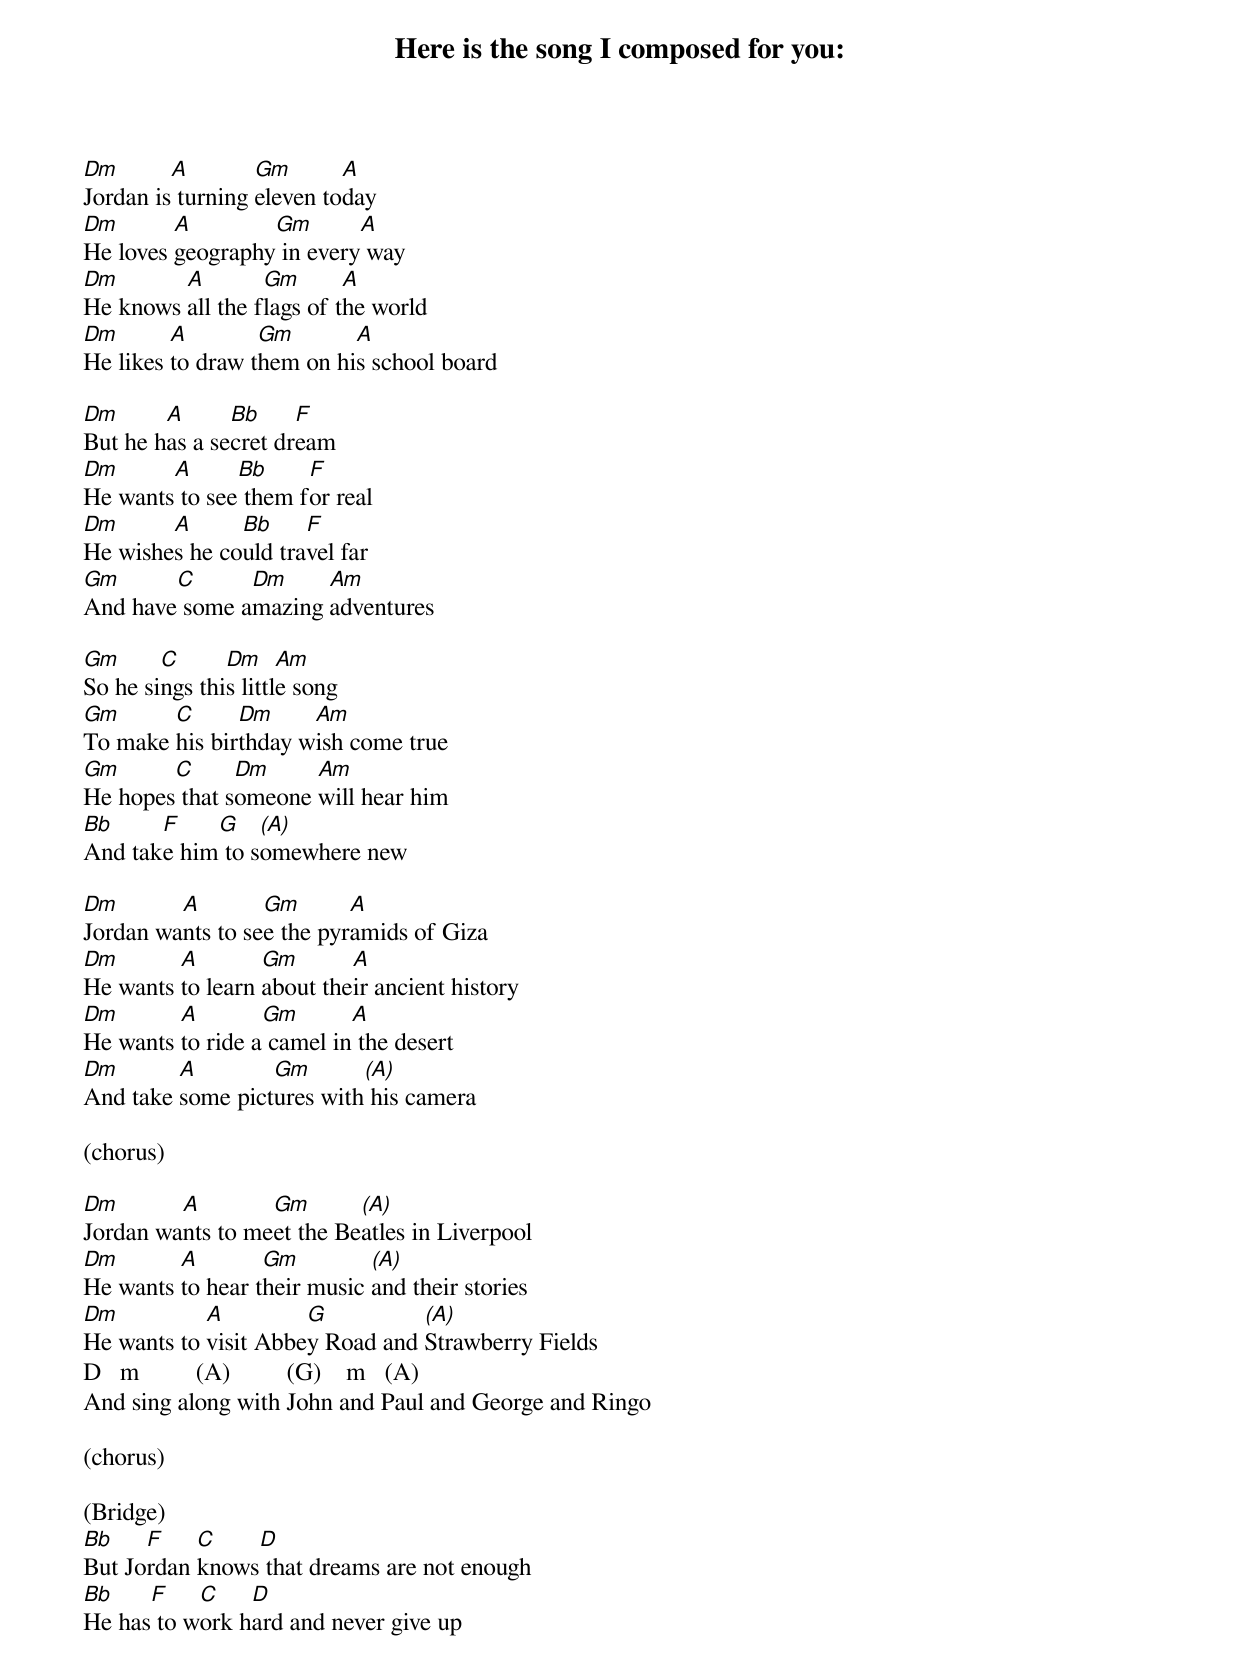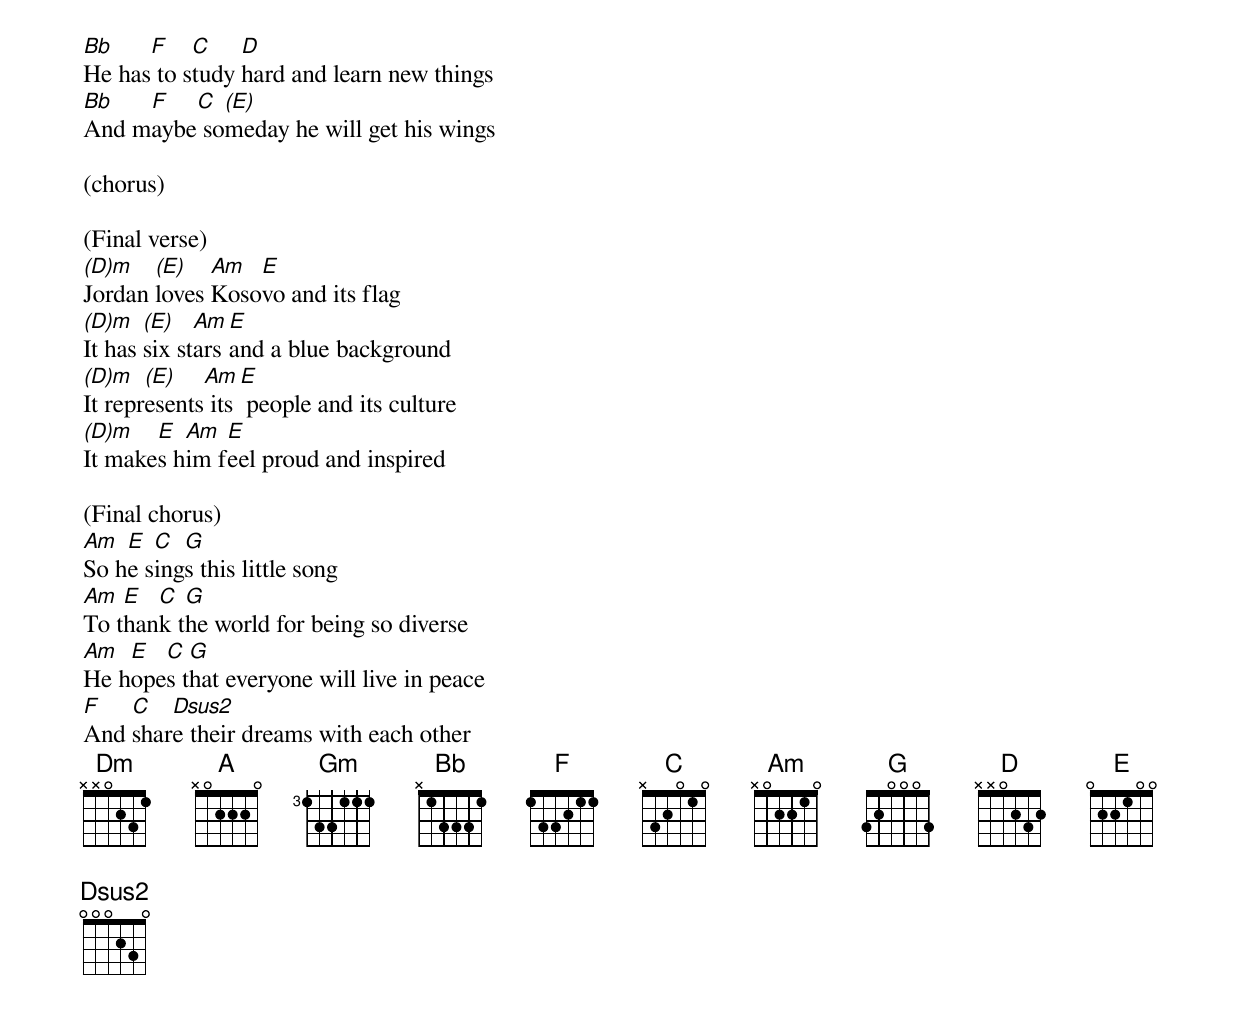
Here is the song I composed for you:

Dm       A        Gm       A
Jordan is turning eleven today
Dm       A        Gm       A
He loves geography in every way
Dm       A        Gm       A
He knows all the flags of the world
Dm       A        Gm       A
He likes to draw them on his school board

Dm      A      Bb     F
But he has a secret dream
Dm      A      Bb     F
He wants to see them for real
Dm      A      Bb     F
He wishes he could travel far
Gm      C      Dm     Am
And have some amazing adventures

Gm      C      Dm     Am
So he sings this little song
Gm      C      Dm     Am
To make his birthday wish come true
Gm      C      Dm     Am
He hopes that someone will hear him
Bb     F    G    (A)
And take him to somewhere new

Dm       A        Gm       A
Jordan wants to see the pyramids of Giza
Dm       A        Gm       A
He wants to learn about their ancient history
Dm       A        Gm       A
He wants to ride a camel in the desert
Dm       A        Gm       (A)
And take some pictures with his camera

(chorus)

Dm       A        Gm       (A)
Jordan wants to meet the Beatles in Liverpool
Dm       A        Gm         (A)
He wants to hear their music and their stories
Dm          A         G          (A)
He wants to visit Abbey Road and Strawberry Fields
D   m         (A)         (G)    m   (A)
And sing along with John and Paul and George and Ringo

(chorus)

(Bridge)
Bb    F    C    D
But Jordan knows that dreams are not enough
Bb    F    C    D
He has to work hard and never give up
Bb    F    C    D
He has to study hard and learn new things
Bb   F   C  (E)
And maybe someday he will get his wings

(chorus)

(Final verse)
(D)m   (E)   Am  E
Jordan loves Kosovo and its flag
(D)m   (E)   Am  E
It has six stars and a blue background
(D)m   (E)   Am  E
It represents its people and its culture
(D)m   E  Am  E
It makes him feel proud and inspired

(Final chorus)
Am  E  C  G
So he sings this little song
Am  E  C  G
To thank the world for being so diverse
Am  E  C  G
He hopes that everyone will live in peace
F   C   Dsus2
And share their dreams with each other
